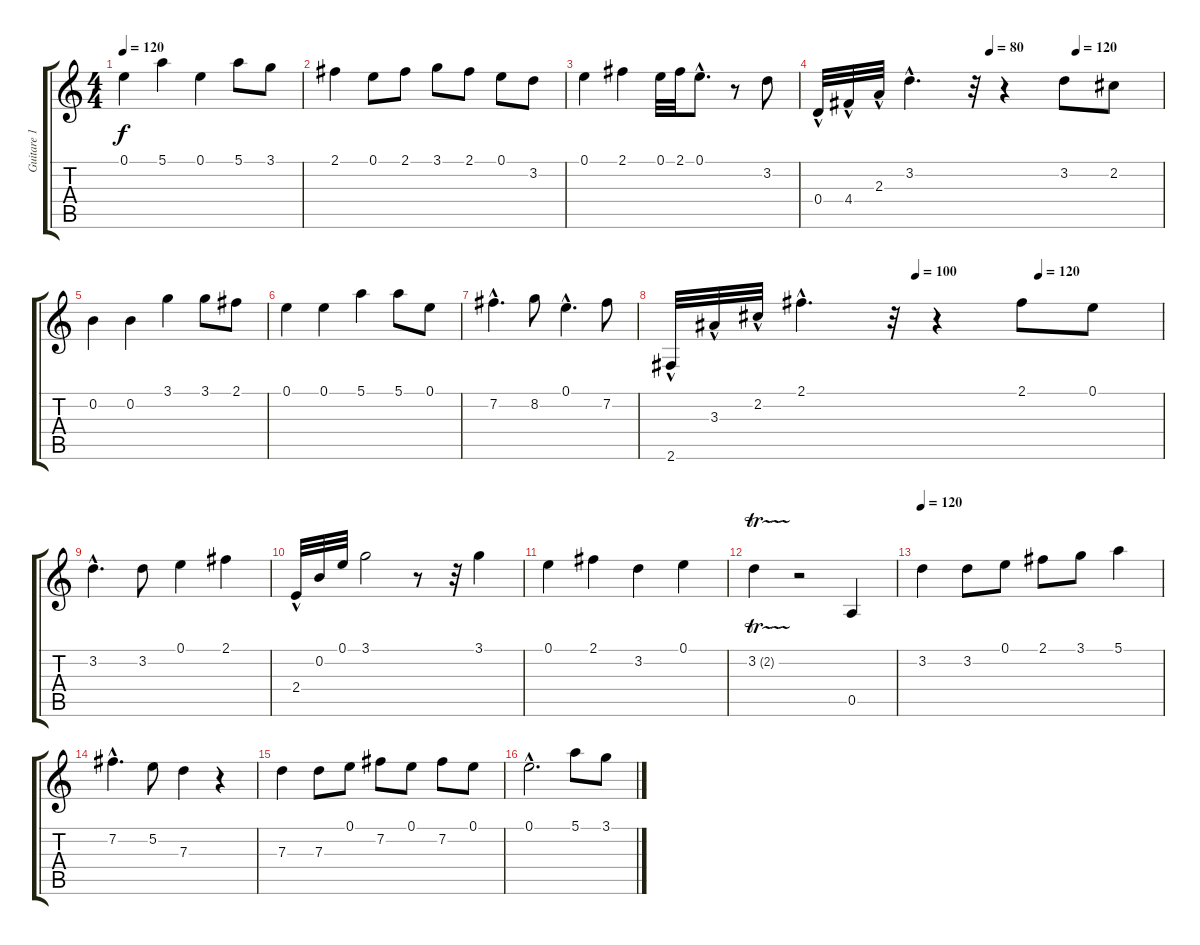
\track ("Guitare 1" "Guitare 1") {instrument acousticguitarnylon}
\staff {score tabs}
\tuning (E4 B3 G3 D3 A2 E2) {hide}
\ts (4 4)
\tempo 120
\clef g2
\ks c
0.1.4{dy f} 5.1.4 0.1.4 5.1.8 3.1.8 |
2.1.4 0.1.8 2.1.8 3.1.8 2.1.8 0.1.8 3.2.8 |
0.1.4 2.1.4 0.1.32 2.1.32 0.1{hac}.8{d} r.8 3.2.8 |
\tempo (80 0.5)
\tempo (120 0.75)
0.4{hac}.32 4.4{hac}.32 2.3{hac}.32 3.2{hac}.4{d} r.32 r.4 3.2.8 2.2.8 |
0.2.4 0.2.4 3.1.4 3.1.8 2.1.8 |
0.1.4 0.1.4 5.1.4 5.1.8 0.1.8 |
7.2{hac}.4{d} 8.2.8 0.1{hac}.4{d} 7.2.8 |
\tempo (100 0.5)
\tempo (120 0.75)
2.6{hac}.32 3.3{hac}.32 2.2{hac}.32 2.1{hac}.4{d} r.32 r.4 2.1.8 0.1.8 |
3.2{hac}.4{d} 3.2.8 0.1.4 2.1.4 |
2.4{hac}.32 0.2.32 0.1.32 3.1.2 r.8 r.32 3.1.4 |
0.1.4 2.1.4 3.2.4 0.1.4 |
3.2{tr (2 32)}.4 r.2 0.5.4 |
\tempo 120
3.2.4 3.2.8 0.1.8 2.1.8 3.1.8 5.1.4 |
7.2{hac}.4{d} 5.2.8 7.3.4 r.4 |
7.3.4 7.3.8 0.1.8 7.2.8 0.1.8 7.2.8 0.1.8 |
0.1{hac}.2{d} 5.1.8 3.1.8
